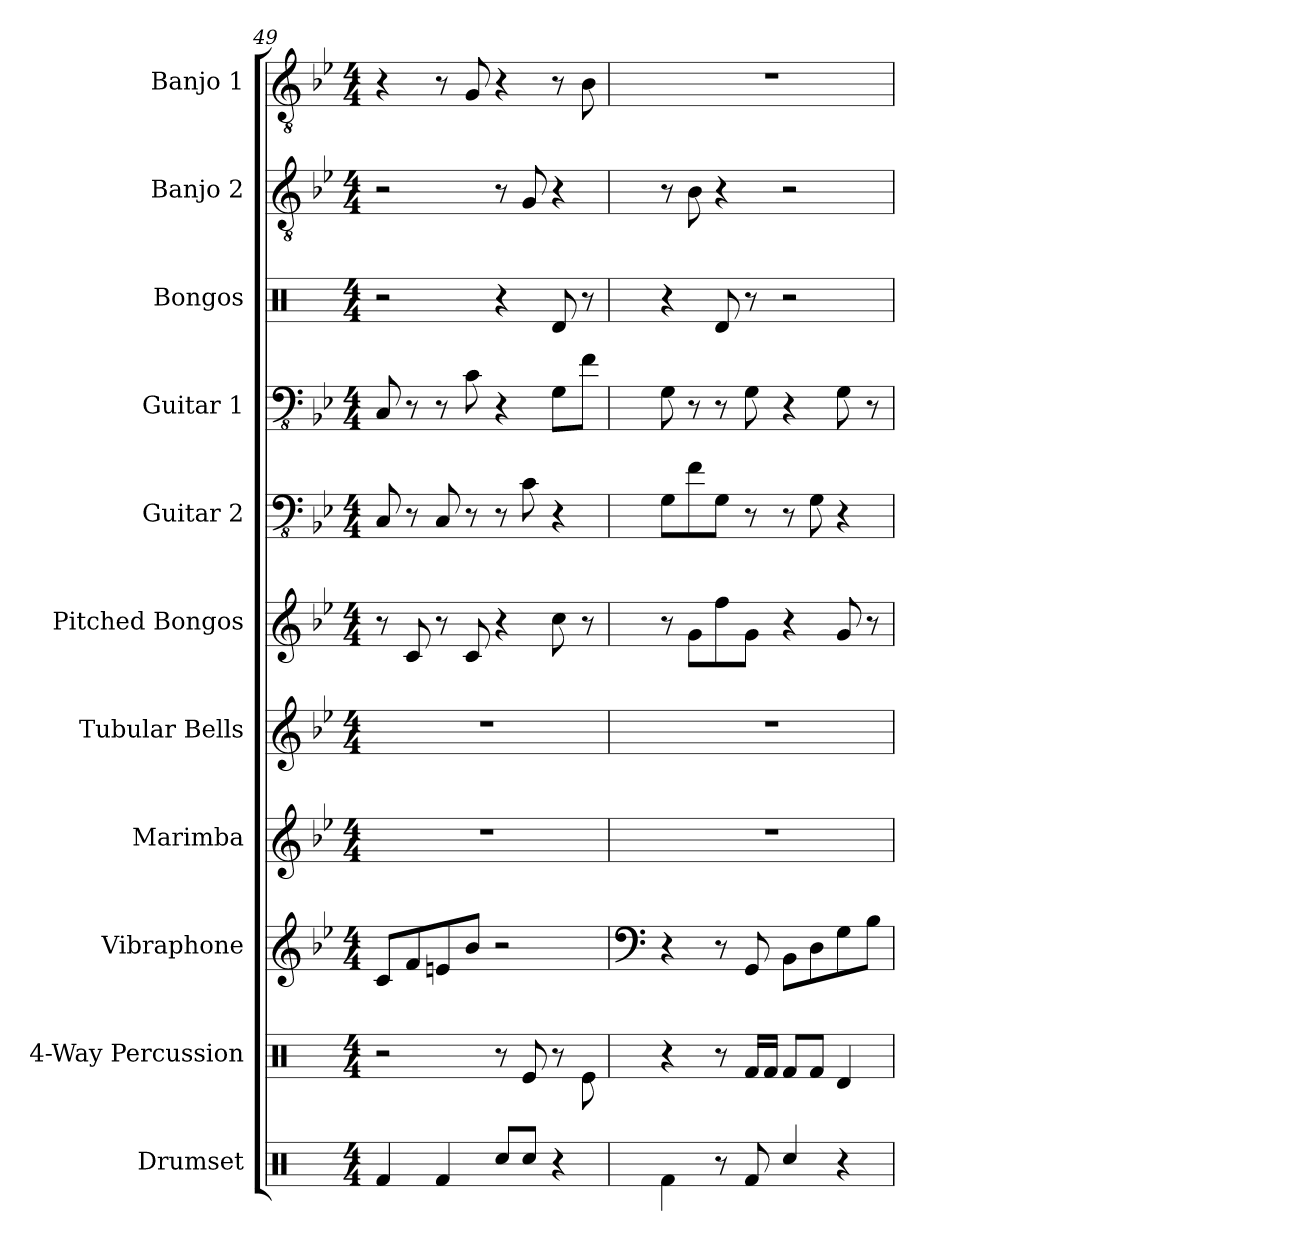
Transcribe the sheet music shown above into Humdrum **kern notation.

**kern	**kern	**kern	**kern	**kern	**kern	**kern	**kern	**kern	**kern	**kern
*part11	*part10	*part9	*part8	*part7	*part6	*part5	*part4	*part3	*part2	*part1
*staff11	*staff10	*staff9	*staff8	*staff7	*staff6	*staff5	*staff4	*staff3	*staff2	*staff1
*I"Drumset	*I"4-Way Percussion	*I"Vibraphone	*I"Marimba	*I"Tubular Bells	*I"Pitched Bongos	*I"Guitar 2	*I"Guitar 1	*I"Bongos	*I"Banjo 2	*I"Banjo 1
*I'Drs.	*I'4 Prc.	*I'Vib.	*I'Mrm.	*I'Bells	*	*	*	*	*I'Banjo	*
*clefX	*clefX	*clefG2	*clefG2	*clefG2	*clefG2	*clefFv4	*clefFv4	*clefX	*clefGv2	*clefGv2
*k[]	*k[]	*k[b-e-]	*k[b-e-]	*k[b-e-]	*k[b-e-]	*k[b-e-]	*k[b-e-]	*k[]	*k[b-e-]	*k[b-e-]
*M4/4	*M4/4	*M4/4	*M4/4	*M4/4	*M4/4	*M4/4	*M4/4	*M4/4	*M4/4	*M4/4
=49	=49	=49	=49	=49	=49	=49	=49	=49	=49	=49
4Rf/	2r	8c/L	1r	1r	8r	8CC/	8CC/	2r	2r	4r
.	.	8f/	.	.	8c/	8r	8r	.	.	.
4Rf/	.	8en/	.	.	8r	8CC/	8r	.	.	8r
.	.	8b-/J	.	.	8c/	8r	8C\	.	.	8G/
8Rcc/L	8r	2r	.	.	4r	8r	4r	4r	8r	4r
8Rcc/J	8Re/	.	.	.	.	8C\	.	.	8G/	.
4r	8r	.	.	.	8cc\	4r	8GG\L	8Rd/	4r	8r
.	8Re\	.	.	.	8r	.	8F\J	8r	.	8B-\
!!LO:PB:g=z
=50	=50	=50	=50	=50	=50	=50	=50	=50	=50	=50
*	*	*clefF4	*	*	*	*	*	*	*	*
4Rf\	4r	4r	1r	1r	8r	8GG\L	8GG\	4r	8r	1r
.	.	.	.	.	8g\L	8F\	8r	.	8B-\	.
8r	8r	8r	.	.	8ff\	8GG\J	8r	8Rd/	4r	.
8Rf/	16Rf/LL	8GG/	.	.	8g\J	8r	8GG\	8r	.	.
.	16Rf/JJ	.	.	.	.	.	.	.	.	.
4Rcc/	8Rf/L	8BB-\L	.	.	4r	8r	4r	2r	2r	.
.	8Rf/J	8D\	.	.	.	8GG\	.	.	.	.
4r	4Rd/	8G\	.	.	8g/	4r	8GG\	.	.	.
.	.	8B-\J	.	.	8r	.	8r	.	.	.
=	=	=	=	=	=	=	=	=	=	=
*-	*-	*-	*-	*-	*-	*-	*-	*-	*-	*-
